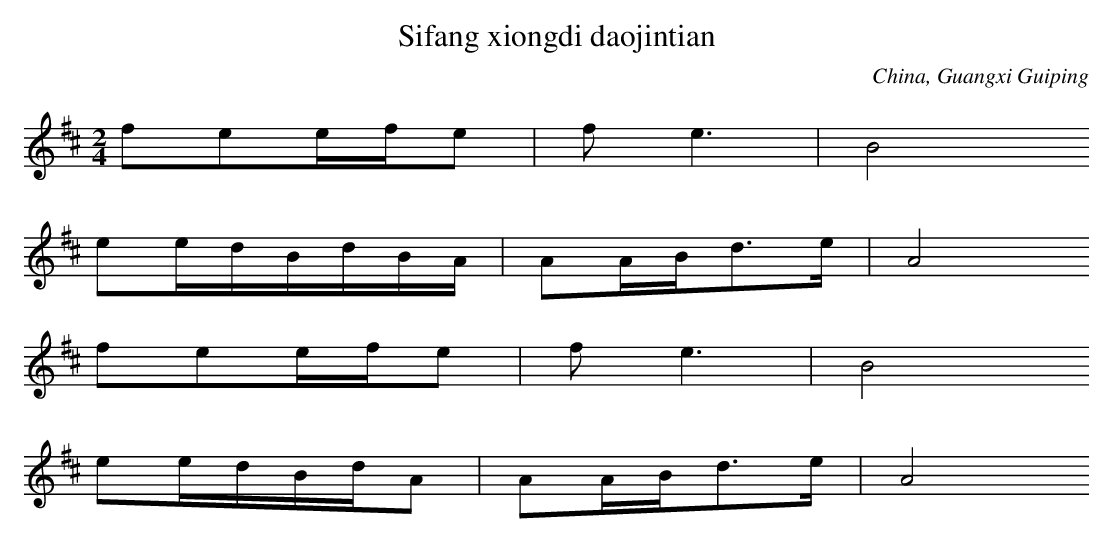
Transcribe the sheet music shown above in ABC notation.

X:1
T: Sifang xiongdi daojintian
O: China, Guangxi Guiping
M: 2/4
L: 1/16
K: D
f2e2efe2 | f2e6 | B8
e2edBdBA | A2ABd3e | A8
f2e2efe2 | f2e6 | B8
e2edBdA2 | A2ABd3e | A8
